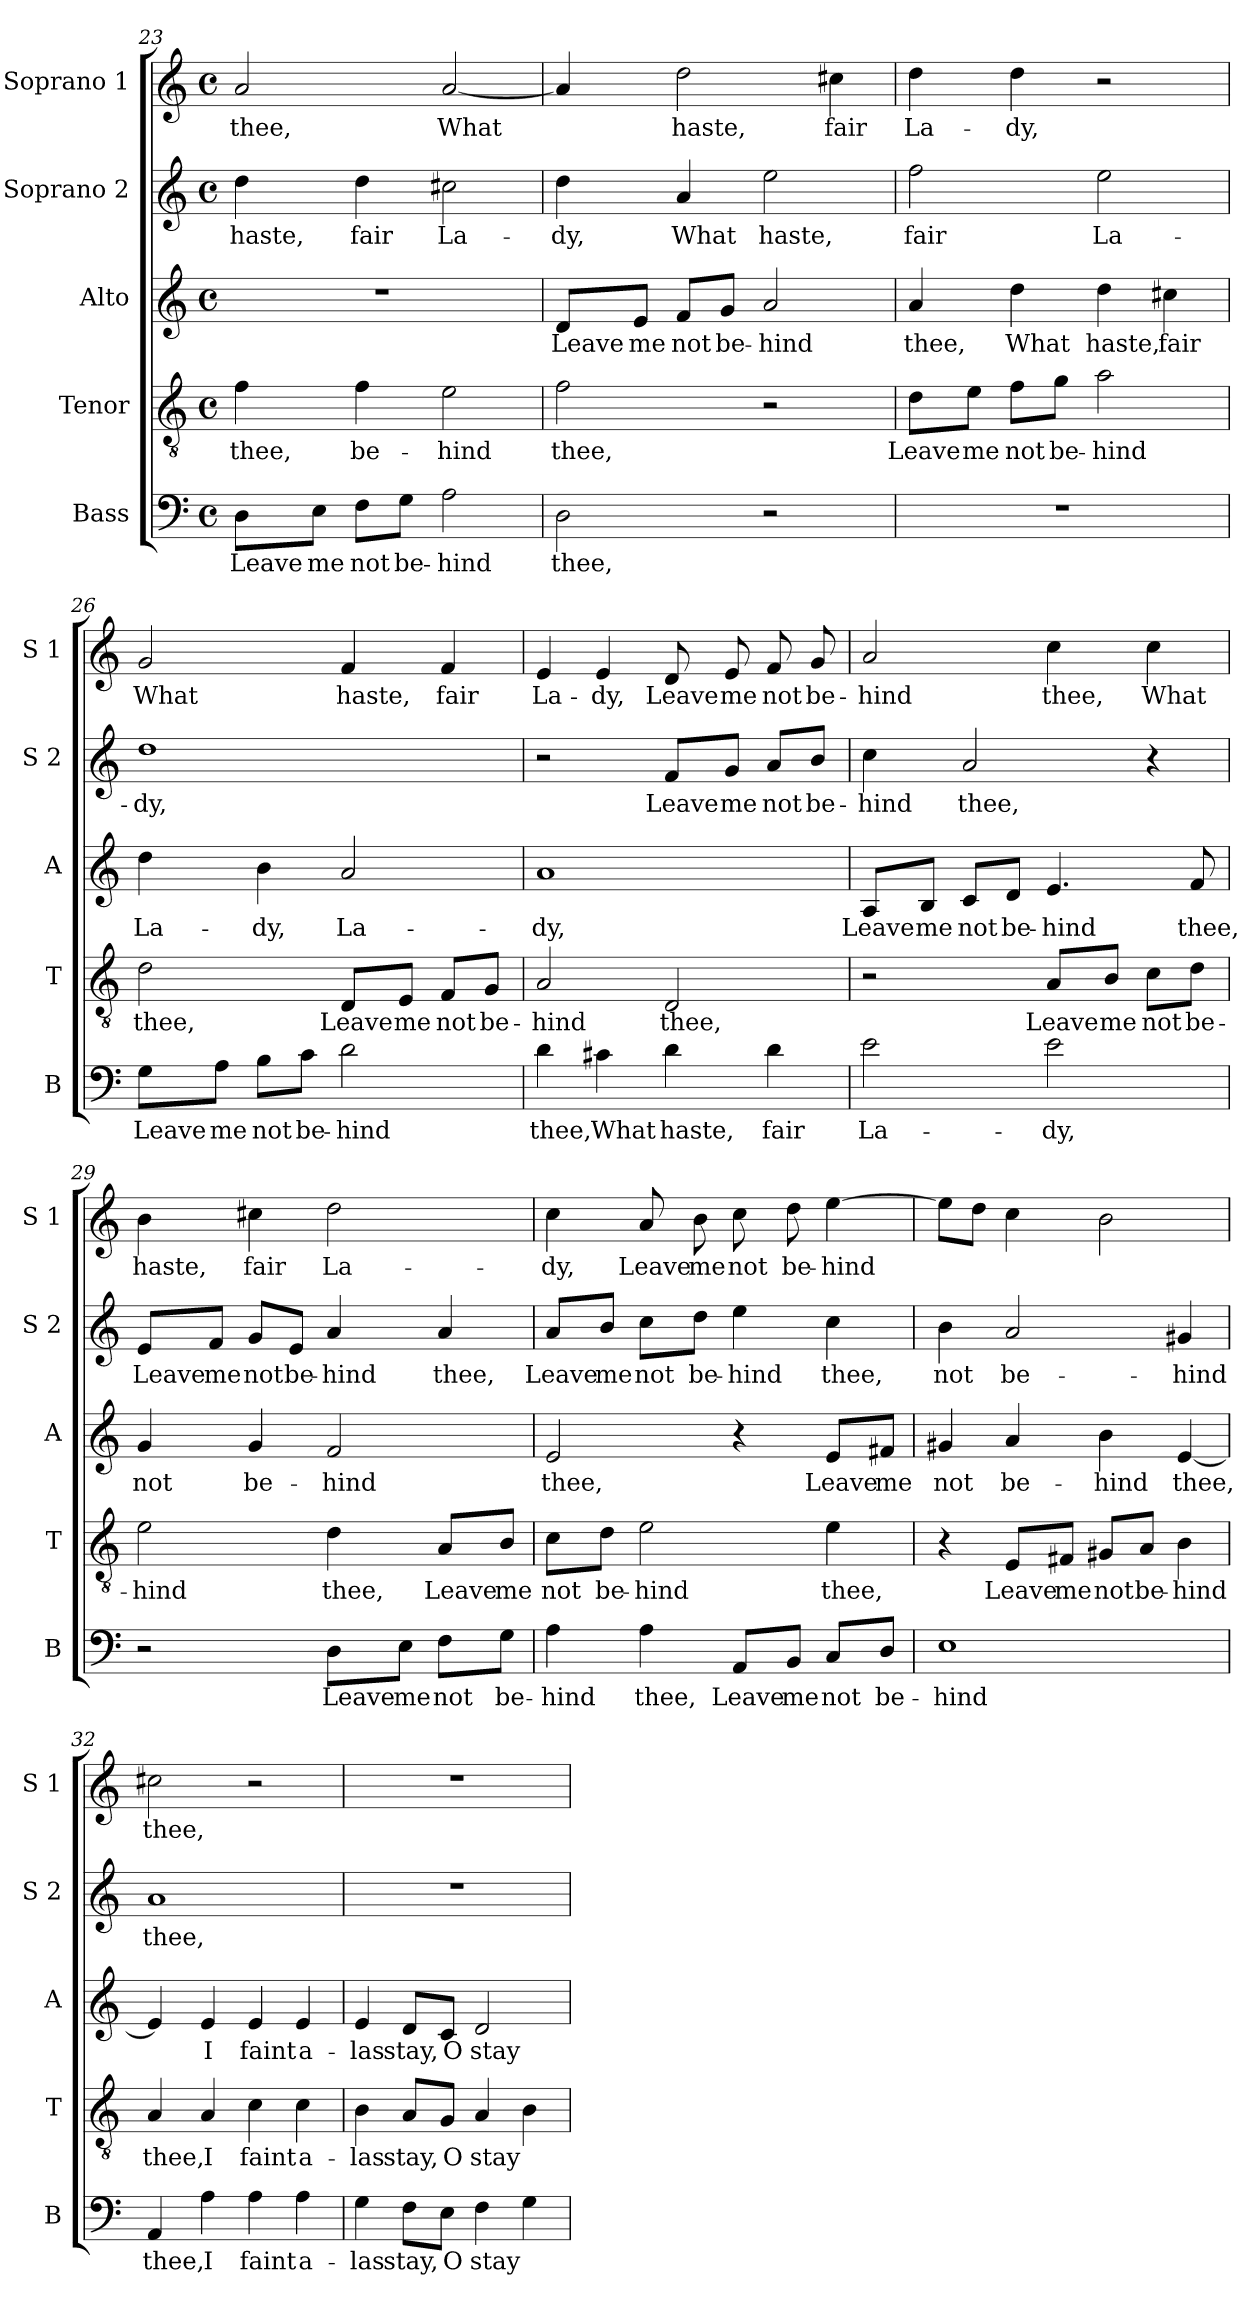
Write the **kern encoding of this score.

**kern	**text	**kern	**text	**kern	**text	**kern	**text	**kern	**text
*part5	*part5	*part4	*part4	*part3	*part3	*part2	*part2	*part1	*part1
*staff5	*staff5	*staff4	*staff4	*staff3	*staff3	*staff2	*staff2	*staff1	*staff1
*I"Bass	*	*I"Tenor	*	*I"Alto	*	*I"Soprano 2	*	*I"Soprano 1	*
*I'B	*	*I'T	*	*I'A	*	*I'S 2	*	*I'S 1	*
*clefF4	*	*clefGv2	*	*clefG2	*	*clefG2	*	*clefG2	*
*k[]	*	*k[]	*	*k[]	*	*k[]	*	*k[]	*
*a:	*	*a:	*	*a:	*	*a:	*	*a:	*
*M4/4	*	*M4/4	*	*M4/4	*	*M4/4	*	*M4/4	*
*met(c)	*	*met(c)	*	*met(c)	*	*met(c)	*	*met(c)	*
=23	=23	=23	=23	=23	=23	=23	=23	=23	=23
!	!LO:LY:b	!	!LO:LY:b	!	!	!	!LO:LY:b	!	!LO:LY:b
8D\L	Leave	4f\	thee,	1r	.	4dd\	haste,	2a/	thee,
!	!LO:LY:b	!	!	!	!	!	!	!	!
8E\J	me	.	.	.	.	.	.	.	.
!	!LO:LY:b	!	!LO:LY:b	!	!	!	!LO:LY:b	!	!
8F\L	not	4f\	be-	.	.	4dd\	fair	.	.
!	!LO:LY:b	!	!	!	!	!	!	!	!
8G\J	be-	.	.	.	.	.	.	.	.
!	!LO:LY:b	!	!LO:LY:b	!	!	!	!LO:LY:b	!	!LO:LY:b
2A\	-hind	2e\	-hind	.	.	2cc#X\	La-	[2a/	What
=24	=24	=24	=24	=24	=24	=24	=24	=24	=24
!	!LO:LY:b	!	!LO:LY:b	!	!LO:LY:b	!	!LO:LY:b	!	!
2D\	thee,	2f\	thee,	8d/L	Leave	4dd\	-dy,	4a/]	.
!	!	!	!	!	!LO:LY:b	!	!	!	!
.	.	.	.	8e/J	me	.	.	.	.
!	!	!	!	!	!LO:LY:b	!	!LO:LY:b	!	!LO:LY:b
.	.	.	.	8f/L	not	4a/	What	2dd\	haste,
!	!	!	!	!	!LO:LY:b	!	!	!	!
.	.	.	.	8g/J	be-	.	.	.	.
!	!	!	!	!	!LO:LY:b	!	!LO:LY:b	!	!
2r	.	2r	.	2a/	-hind	2ee\	haste,	.	.
!	!	!	!	!	!	!	!	!	!LO:LY:b
.	.	.	.	.	.	.	.	4cc#X\	fair
!!LO:PB:g=z
=25	=25	=25	=25	=25	=25	=25	=25	=25	=25
!	!	!	!LO:LY:b	!	!LO:LY:b	!	!LO:LY:b	!	!LO:LY:b
1r	.	8d\L	Leave	4a/	thee,	2ff\	fair	4dd\	La-
!	!	!	!LO:LY:b	!	!	!	!	!	!
.	.	8e\J	me	.	.	.	.	.	.
!	!	!	!LO:LY:b	!	!LO:LY:b	!	!	!	!LO:LY:b
.	.	8f\L	not	4dd\	What	.	.	4dd\	-dy,
!	!	!	!LO:LY:b	!	!	!	!	!	!
.	.	8g\J	be-	.	.	.	.	.	.
!	!	!	!LO:LY:b	!	!LO:LY:b	!	!LO:LY:b	!	!
.	.	2a\	-hind	4dd\	haste,	2ee\	La-	2r	.
!	!	!	!	!	!LO:LY:b	!	!	!	!
.	.	.	.	4cc#X\	fair	.	.	.	.
=26	=26	=26	=26	=26	=26	=26	=26	=26	=26
!	!LO:LY:b	!	!LO:LY:b	!	!LO:LY:b	!	!LO:LY:b	!	!LO:LY:b
8G\L	Leave	2d\	thee,	4dd\	La-	1dd	-dy,	2g/	What
!	!LO:LY:b	!	!	!	!	!	!	!	!
8A\J	me	.	.	.	.	.	.	.	.
!	!LO:LY:b	!	!	!	!LO:LY:b	!	!	!	!
8B\L	not	.	.	4b\	-dy,	.	.	.	.
!	!LO:LY:b	!	!	!	!	!	!	!	!
8c\J	be-	.	.	.	.	.	.	.	.
!	!LO:LY:b	!	!LO:LY:b	!	!LO:LY:b	!	!	!	!LO:LY:b
2d\	-hind	8D/L	Leave	2a/	La-	.	.	4f/	haste,
!	!	!	!LO:LY:b	!	!	!	!	!	!
.	.	8E/J	me	.	.	.	.	.	.
!	!	!	!LO:LY:b	!	!	!	!	!	!LO:LY:b
.	.	8F/L	not	.	.	.	.	4f/	fair
!	!	!	!LO:LY:b	!	!	!	!	!	!
.	.	8G/J	be-	.	.	.	.	.	.
=27	=27	=27	=27	=27	=27	=27	=27	=27	=27
!	!LO:LY:b	!	!LO:LY:b	!	!LO:LY:b	!	!	!	!LO:LY:b
4d\	thee,	2A/	-hind	1a	-dy,	2r	.	4e/	La-
!	!LO:LY:b	!	!	!	!	!	!	!	!LO:LY:b
4c#X\	What	.	.	.	.	.	.	4e/	-dy,
!	!LO:LY:b	!	!LO:LY:b	!	!	!	!LO:LY:b	!	!LO:LY:b
4d\	haste,	2D/	thee,	.	.	8f/L	Leave	8d/	Leave
!	!	!	!	!	!	!	!LO:LY:b	!	!LO:LY:b
.	.	.	.	.	.	8g/J	me	8e/	me
!	!LO:LY:b	!	!	!	!	!	!LO:LY:b	!	!LO:LY:b
4d\	fair	.	.	.	.	8a/L	not	8f/	not
!	!	!	!	!	!	!	!LO:LY:b	!	!LO:LY:b
.	.	.	.	.	.	8b/J	be-	8g/	be-
!!LO:LB:g=z
=28	=28	=28	=28	=28	=28	=28	=28	=28	=28
!	!LO:LY:b	!	!	!	!LO:LY:b	!	!LO:LY:b	!	!LO:LY:b
2e\	La-	2r	.	8A/L	Leave	4cc\	-hind	2a/	-hind
!	!	!	!	!	!LO:LY:b	!	!	!	!
.	.	.	.	8B/J	me	.	.	.	.
!	!	!	!	!	!LO:LY:b	!	!LO:LY:b	!	!
.	.	.	.	8c/L	not	2a/	thee,	.	.
!	!	!	!	!	!LO:LY:b	!	!	!	!
.	.	.	.	8d/J	be-	.	.	.	.
!	!LO:LY:b	!	!LO:LY:b	!	!LO:LY:b	!	!	!	!LO:LY:b
2e\	-dy,	8A/L	Leave	4.e/	-hind	.	.	4cc\	thee,
!	!	!	!LO:LY:b	!	!	!	!	!	!
.	.	8B/J	me	.	.	.	.	.	.
!	!	!	!LO:LY:b	!	!	!	!	!	!LO:LY:b
.	.	8c\L	not	.	.	4r	.	4cc\	What
!	!	!	!LO:LY:b	!	!LO:LY:b	!	!	!	!
.	.	8d\J	be-	8f/	thee,	.	.	.	.
=29	=29	=29	=29	=29	=29	=29	=29	=29	=29
!	!	!	!LO:LY:b	!	!LO:LY:b	!	!LO:LY:b	!	!LO:LY:b
2r	.	2e\	-hind	4g/	not	8e/L	Leave	4b\	haste,
!	!	!	!	!	!	!	!LO:LY:b	!	!
.	.	.	.	.	.	8f/J	me	.	.
!	!	!	!	!	!LO:LY:b	!	!LO:LY:b	!	!LO:LY:b
.	.	.	.	4g/	be-	8g/L	not	4cc#X\	fair
!	!	!	!	!	!	!	!LO:LY:b	!	!
.	.	.	.	.	.	8e/J	be-	.	.
!	!LO:LY:b	!	!LO:LY:b	!	!LO:LY:b	!	!LO:LY:b	!	!LO:LY:b
8D\L	Leave	4d\	thee,	2f/	-hind	4a/	-hind	2dd\	La-
!	!LO:LY:b	!	!	!	!	!	!	!	!
8E\J	me	.	.	.	.	.	.	.	.
!	!LO:LY:b	!	!LO:LY:b	!	!	!	!LO:LY:b	!	!
8F\L	not	8A/L	Leave	.	.	4a/	thee,	.	.
!	!LO:LY:b	!	!LO:LY:b	!	!	!	!	!	!
8G\J	be-	8B/J	me	.	.	.	.	.	.
=30	=30	=30	=30	=30	=30	=30	=30	=30	=30
!	!LO:LY:b	!	!LO:LY:b	!	!LO:LY:b	!	!LO:LY:b	!	!LO:LY:b
4A\	-hind	8c\L	not	2e/	thee,	8a/L	Leave	4cc\	-dy,
!	!	!	!LO:LY:b	!	!	!	!LO:LY:b	!	!
.	.	8d\J	be-	.	.	8b/J	me	.	.
!	!LO:LY:b	!	!LO:LY:b	!	!	!	!LO:LY:b	!	!LO:LY:b
4A\	thee,	2e\	-hind	.	.	8cc\L	not	8a/	Leave
!	!	!	!	!	!	!	!LO:LY:b	!	!LO:LY:b
.	.	.	.	.	.	8dd\J	be-	8b\	me
!	!LO:LY:b	!	!	!	!	!	!LO:LY:b	!	!LO:LY:b
8AA/L	Leave	.	.	4r	.	4ee\	-hind	8cc\	not
!	!LO:LY:b	!	!	!	!	!	!	!	!LO:LY:b
8BB/J	me	.	.	.	.	.	.	8dd\	be-
!	!LO:LY:b	!	!LO:LY:b	!	!LO:LY:b	!	!LO:LY:b	!	!LO:LY:b
8C/L	not	4e\	thee,	8e/L	Leave	4cc\	thee,	[4ee\	-hind
!	!LO:LY:b	!	!	!	!LO:LY:b	!	!	!	!
8D/J	be-	.	.	8f#X/J	me	.	.	.	.
!!LO:LB:g=z
=31	=31	=31	=31	=31	=31	=31	=31	=31	=31
!	!LO:LY:b	!	!	!	!LO:LY:b	!	!LO:LY:b	!	!
1E	-hind	4r	.	4g#X/	not	4b\	not	8ee\L]	.
.	.	.	.	.	.	.	.	8dd\J	.
!	!	!	!LO:LY:b	!	!LO:LY:b	!	!LO:LY:b	!	!
.	.	8E/L	Leave	4a/	be-	2a/	be-	4cc\	.
!	!	!	!LO:LY:b	!	!	!	!	!	!
.	.	8F#X/J	me	.	.	.	.	.	.
!	!	!	!LO:LY:b	!	!LO:LY:b	!	!	!	!
.	.	8G#X/L	not	4b\	-hind	.	.	2b\	.
!	!	!	!LO:LY:b	!	!	!	!	!	!
.	.	8A/J	be-	.	.	.	.	.	.
!	!	!	!LO:LY:b	!	!LO:LY:b	!	!LO:LY:b	!	!
.	.	4B\	-hind	[4e/	thee,	4g#X/	-hind	.	.
=32	=32	=32	=32	=32	=32	=32	=32	=32	=32
!	!LO:LY:b	!	!LO:LY:b	!	!	!	!LO:LY:b	!	!LO:LY:b
4AA/	thee,	4A/	thee,	4e/]	.	1a	thee,	2cc#X\	thee,
!	!LO:LY:b	!	!LO:LY:b	!	!LO:LY:b	!	!	!	!
4A\	I	4A/	I	4e/	I	.	.	.	.
!	!LO:LY:b	!	!LO:LY:b	!	!LO:LY:b	!	!	!	!
4A\	faint	4c\	faint	4e/	faint	.	.	2r	.
!	!LO:LY:b	!	!LO:LY:b	!	!LO:LY:b	!	!	!	!
4A\	a-	4c\	a-	4e/	a-	.	.	.	.
=33	=33	=33	=33	=33	=33	=33	=33	=33	=33
!	!LO:LY:b	!	!LO:LY:b	!	!LO:LY:b	!	!	!	!
4G\	-las	4B\	-las	4e/	-las	1r	.	1r	.
!	!LO:LY:b	!	!LO:LY:b	!	!LO:LY:b	!	!	!	!
8F\L	stay,	8A/L	stay,	8d/L	stay,	.	.	.	.
!	!LO:LY:b	!	!LO:LY:b	!	!LO:LY:b	!	!	!	!
8E\J	O	8G/J	O	8c/J	O	.	.	.	.
!	!LO:LY:b	!	!LO:LY:b	!	!LO:LY:b	!	!	!	!
4F\	stay	4A/	stay	2d/	stay	.	.	.	.
4G\	.	4B\	.	.	.	.	.	.	.
=	=	=	=	=	=	=	=	=	=
*-	*-	*-	*-	*-	*-	*-	*-	*-	*-
